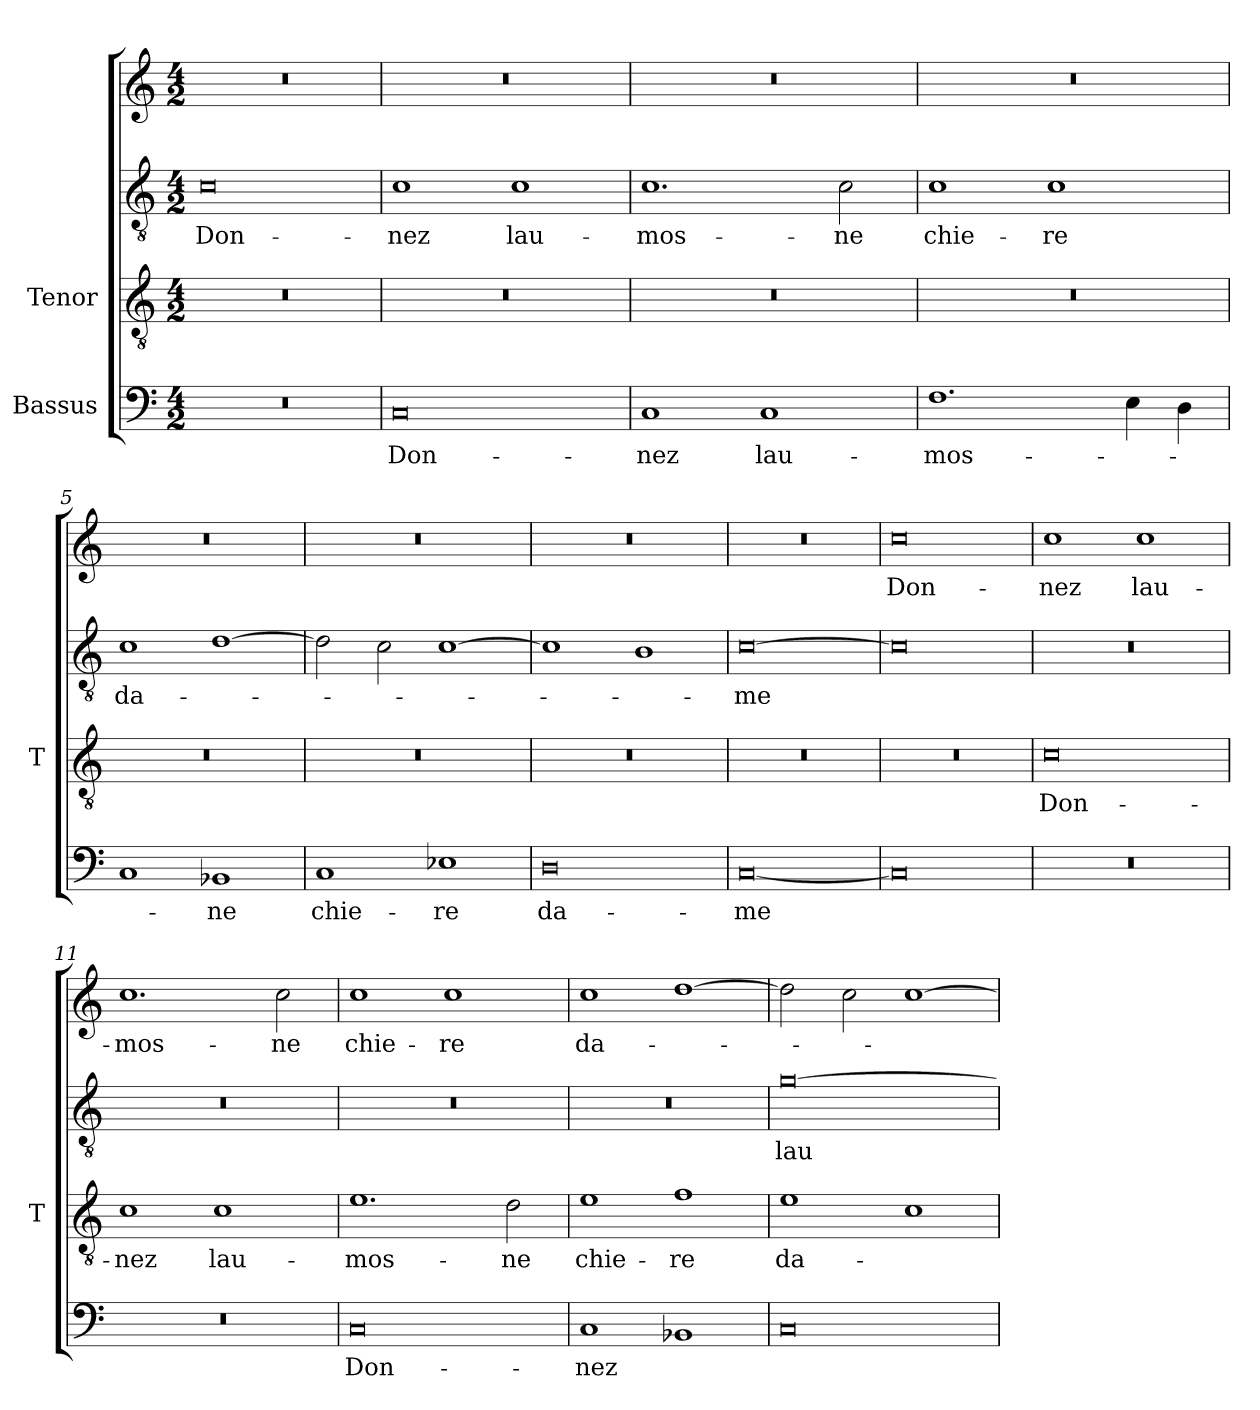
**kern	**text	**kern	**text	**kern	**text	**kern	**text
*part4	*part4	*part3	*part3	*part2	*part2	*part1	*part1
*staff4	*staff4	*staff3	*staff3	*staff2	*staff2	*staff1	*staff1
*I"Bassus	*	*I"Tenor	*	*	*	*	*
*	*	*I'T	*	*	*	*	*
*clefF4	*	*clefGv2	*	*clefGv2	*	*clefG2	*
*M4/2	*	*M4/2	*	*M4/2	*	*M4/2	*
=1	=1	=1	=1	=1	=1	=1	=1
0r	.	0r	.	0c	Don-	0r	.
=2	=2	=2	=2	=2	=2	=2	=2
0C	Don-	0r	.	1c	-nez	0r	.
.	.	.	.	1c	lau-	.	.
=3	=3	=3	=3	=3	=3	=3	=3
1C	-nez	0r	.	1.c	-mos-	0r	.
1C	lau-	.	.	.	.	.	.
.	.	.	.	2c	-ne	.	.
=4	=4	=4	=4	=4	=4	=4	=4
1.F	-mos-	0r	.	1c	chie-	0r	.
.	.	.	.	1c	-re	.	.
4E	.	.	.	.	.	.	.
4D	.	.	.	.	.	.	.
=5	=5	=5	=5	=5	=5	=5	=5
1C	.	0r	.	1c	da-	0r	.
1BB-X	-ne	.	.	[1d	.	.	.
=6	=6	=6	=6	=6	=6	=6	=6
1C	chie-	0r	.	2d]	.	0r	.
.	.	.	.	2c	.	.	.
1E-X	-re	.	.	[1c	.	.	.
=7	=7	=7	=7	=7	=7	=7	=7
0D	da-	0r	.	1c]	.	0r	.
.	.	.	.	1B	.	.	.
=8	=8	=8	=8	=8	=8	=8	=8
[0C	-me	0r	.	[0c	-me	0r	.
=9	=9	=9	=9	=9	=9	=9	=9
0C]	.	0r	.	0c]	.	0cc	Don-
=10	=10	=10	=10	=10	=10	=10	=10
0r	.	0c	Don-	0r	.	1cc	-nez
.	.	.	.	.	.	1cc	lau-
=11	=11	=11	=11	=11	=11	=11	=11
0r	.	1c	-nez	0r	.	1.cc	-mos-
.	.	1c	lau-	.	.	.	.
.	.	.	.	.	.	2cc	-ne
=12	=12	=12	=12	=12	=12	=12	=12
0C	Don-	1.e	-mos-	0r	.	1cc	chie-
.	.	.	.	.	.	1cc	-re
.	.	2d	-ne	.	.	.	.
=13	=13	=13	=13	=13	=13	=13	=13
1C	-nez	1e	chie-	0r	.	1cc	da-
1BB-X	.	1f	-re	.	.	[1dd	.
=14	=14	=14	=14	=14	=14	=14	=14
0C	.	1e	da-	[0g	lau-	2dd]	.
.	.	.	.	.	.	2cc	.
.	.	1c	.	.	.	[1cc	.
=	=	=	=	=	=	=	=
*-	*-	*-	*-	*-	*-	*-	*-
